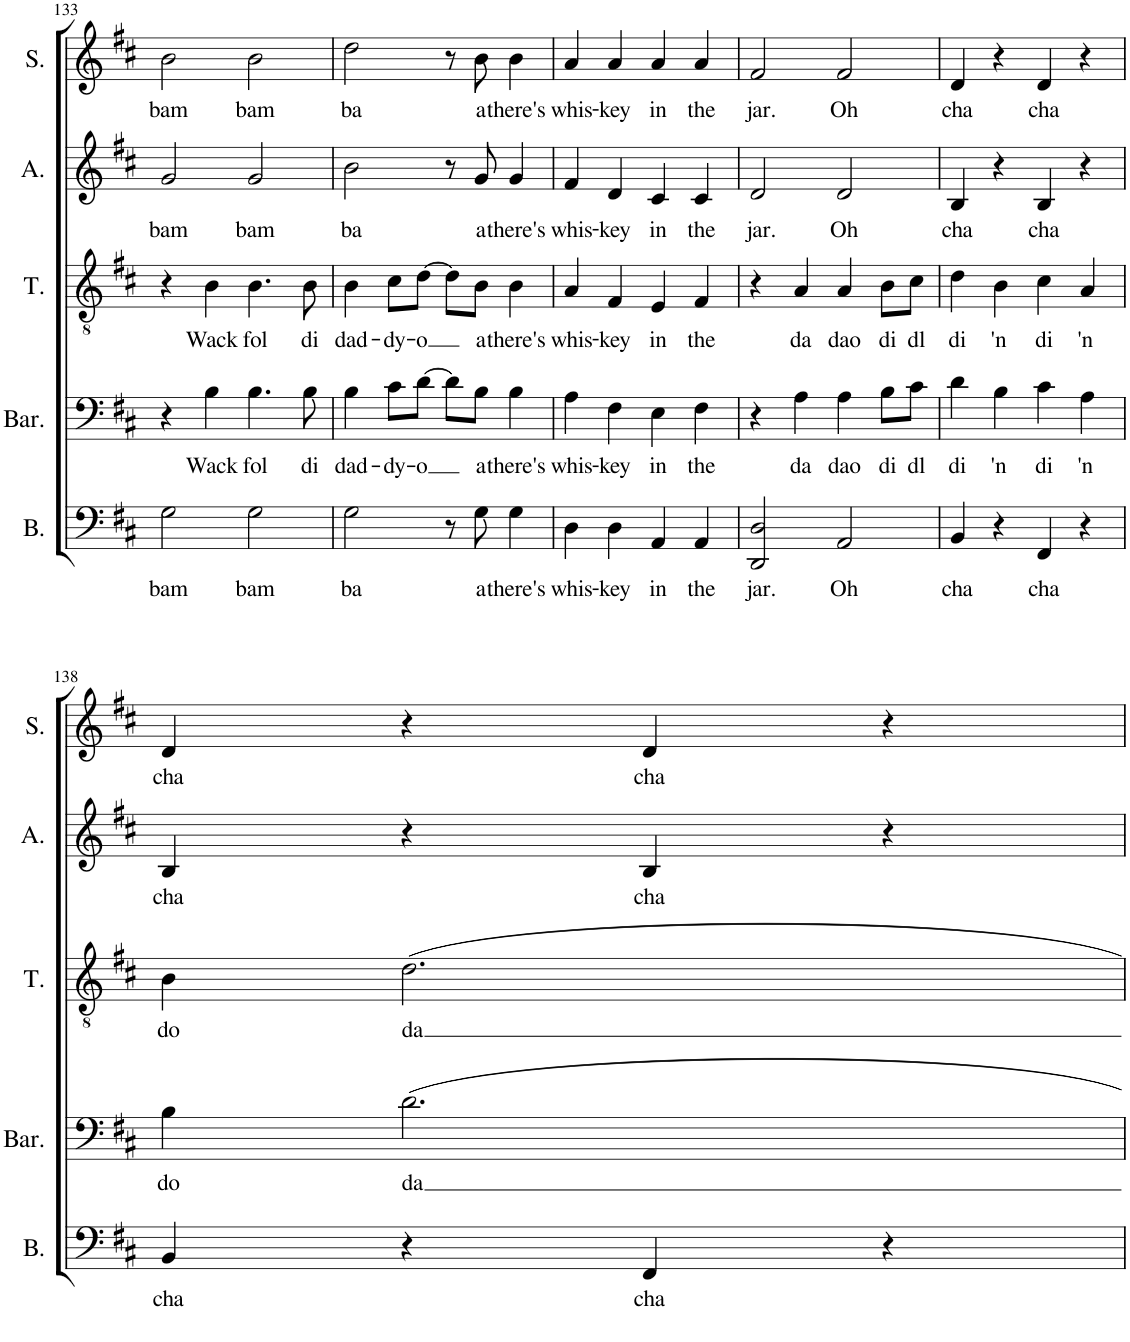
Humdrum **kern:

**kern	**text	**kern	**text	**kern	**text	**kern	**text	**kern	**text
*part5	*part5	*part4	*part4	*part3	*part3	*part2	*part2	*part1	*part1
*staff5	*staff5	*staff4	*staff4	*staff3	*staff3	*staff2	*staff2	*staff1	*staff1
*I"Bass	*	*I"Baritone	*	*I"Tenor	*	*I"Alto	*	*I"Soprano	*
*I'B.	*	*I'Bar.	*	*I'T.	*	*I'A.	*	*I'S.	*
!!LO:PB:g=z
*clefF4	*	*clefF4	*	*clefGv2	*	*clefG2	*	*clefG2	*
*k[f#c#]	*	*k[f#c#]	*	*k[f#c#]	*	*k[f#c#]	*	*k[f#c#]	*
*M4/4	*	*M4/4	*	*M4/4	*	*M4/4	*	*M4/4	*
*met(c)	*	*met(c)	*	*met(c)	*	*met(c)	*	*met(c)	*
=133	=133	=133	=133	=133	=133	=133	=133	=133	=133
!	!LO:LY:b	!	!	!	!	!	!LO:LY:b	!	!LO:LY:b
2G\	bam	4r	.	4r	.	2g/	bam	2b\	bam
!	!	!	!LO:LY:b	!	!LO:LY:b	!	!	!	!
.	.	4B\	Wack	4B\	Wack	.	.	.	.
!	!LO:LY:b	!	!LO:LY:b	!	!LO:LY:b	!	!LO:LY:b	!	!LO:LY:b
2G\	bam	4.B\	fol	4.B\	fol	2g/	bam	2b\	bam
!	!	!	!LO:LY:b	!	!LO:LY:b	!	!	!	!
.	.	8B\	di	8B\	di	.	.	.	.
=134	=134	=134	=134	=134	=134	=134	=134	=134	=134
!	!LO:LY:b	!	!LO:LY:b	!	!LO:LY:b	!	!LO:LY:b	!	!LO:LY:b
2G\	ba	4B\	dad-	4B\	dad-	2b\	ba	2dd\	ba
!	!	!	!LO:LY:b	!	!LO:LY:b	!	!	!	!
.	.	8c#\L	-dy-	8c#\L	-dy-	.	.	.	.
!	!	!	!LO:LY:b	!	!LO:LY:b	!	!	!	!
.	.	[8d\J	-o	[8d\J	-o	.	.	.	.
8r	.	8d\L]	.	8d\L]	.	8r	.	8r	.
!	!LO:LY:b	!	!LO:LY:b	!	!LO:LY:b	!	!LO:LY:b	!	!LO:LY:b
8G\	a	8B\J	a	8B\J	a	8g/	a	8b\	a
!	!LO:LY:b	!	!LO:LY:b	!	!LO:LY:b	!	!LO:LY:b	!	!LO:LY:b
4G\	there's	4B\	there's	4B\	there's	4g/	there's	4b\	there's
=135	=135	=135	=135	=135	=135	=135	=135	=135	=135
!	!LO:LY:b	!	!LO:LY:b	!	!LO:LY:b	!	!LO:LY:b	!	!LO:LY:b
4D\	whis-	4A\	whis-	4A/	whis-	4f#/	whis-	4a/	whis-
!	!LO:LY:b	!	!LO:LY:b	!	!LO:LY:b	!	!LO:LY:b	!	!LO:LY:b
4D\	-key	4F#\	-key	4F#/	-key	4d/	-key	4a/	-key
!	!LO:LY:b	!	!LO:LY:b	!	!LO:LY:b	!	!LO:LY:b	!	!LO:LY:b
4AA/	in	4E\	in	4E/	in	4c#/	in	4a/	in
!	!LO:LY:b	!	!LO:LY:b	!	!LO:LY:b	!	!LO:LY:b	!	!LO:LY:b
4AA/	the	4F#\	the	4F#/	the	4c#/	the	4a/	the
=136	=136	=136	=136	=136	=136	=136	=136	=136	=136
!	!LO:LY:b	!	!	!	!	!	!LO:LY:b	!	!LO:LY:b
2DD/ 2D/	jar.	4r	.	4r	.	2d/	jar.	2f#/	jar.
!	!	!	!LO:LY:b	!	!LO:LY:b	!	!	!	!
.	.	4A\	da	4A/	da	.	.	.	.
!	!LO:LY:b	!	!LO:LY:b	!	!LO:LY:b	!	!LO:LY:b	!	!LO:LY:b
2AA/	Oh	4A\	dao	4A/	dao	2d/	Oh	2f#/	Oh
!	!	!	!LO:LY:b	!	!LO:LY:b	!	!	!	!
.	.	8B\L	di	8B\L	di	.	.	.	.
!	!	!	!LO:LY:b	!	!LO:LY:b	!	!	!	!
.	.	8c#\J	dl	8c#\J	dl	.	.	.	.
=137	=137	=137	=137	=137	=137	=137	=137	=137	=137
!	!LO:LY:b	!	!LO:LY:b	!	!LO:LY:b	!	!LO:LY:b	!	!LO:LY:b
4BB/	cha	4d\	di	4d\	di	4B/	cha	4d/	cha
!	!	!	!LO:LY:b	!	!LO:LY:b	!	!	!	!
4r	.	4B\	'n	4B\	'n	4r	.	4r	.
!	!LO:LY:b	!	!LO:LY:b	!	!LO:LY:b	!	!LO:LY:b	!	!LO:LY:b
4FF#/	cha	4c#\	di	4c#\	di	4B/	cha	4d/	cha
!	!	!	!LO:LY:b	!	!LO:LY:b	!	!	!	!
4r	.	4A\	'n	4A/	'n	4r	.	4r	.
!!LO:LB:g=z
=138	=138	=138	=138	=138	=138	=138	=138	=138	=138
!	!LO:LY:b	!	!LO:LY:b	!	!LO:LY:b	!	!LO:LY:b	!	!LO:LY:b
4BB/	cha	4B\	do	4B\	do	4B/	cha	4d/	cha
!	!	!	!LO:LY:b	!	!LO:LY:b	!	!	!	!
4r	.	2.d\	da	2.d\	da	4r	.	4r	.
!	!LO:LY:b	!	!	!	!	!	!LO:LY:b	!	!LO:LY:b
4FF#/	cha	.	.	.	.	4B/	cha	4d/	cha
4r	.	.	.	.	.	4r	.	4r	.
=	=	=	=	=	=	=	=	=	=
*-	*-	*-	*-	*-	*-	*-	*-	*-	*-
